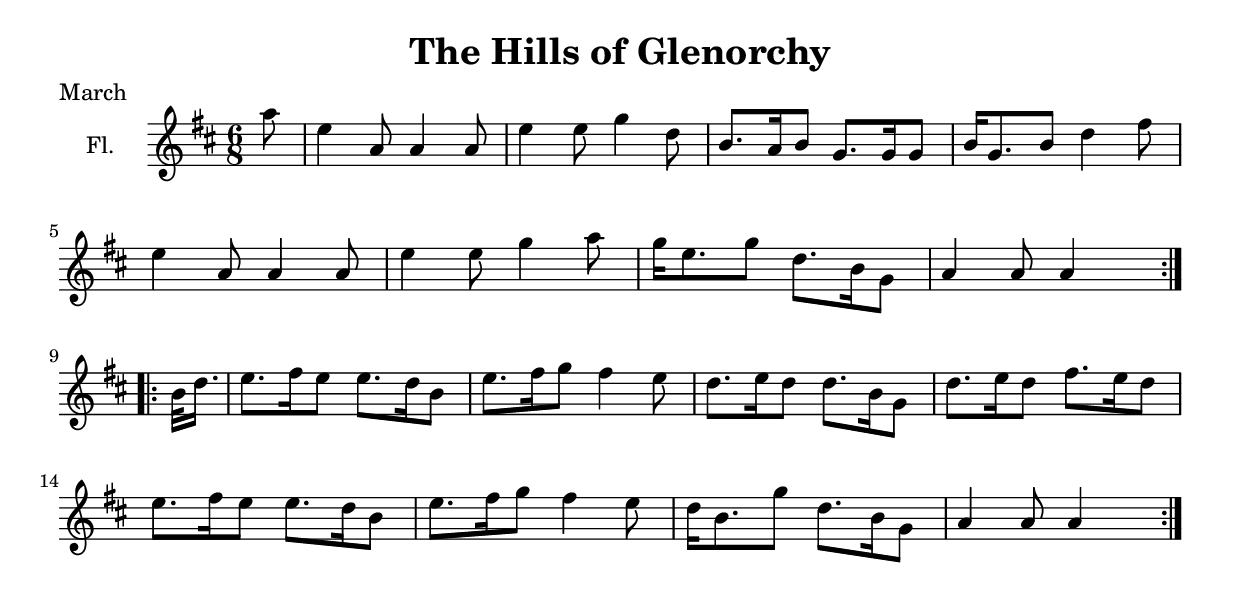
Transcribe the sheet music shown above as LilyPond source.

\version "2.19.0"

\header {
  title = "The Hills of Glenorchy"
  meter = "March"
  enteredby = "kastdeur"
}

global = {
  \key d \major
  \time 6/8
}

bpm = \tempo 4. = 90

thrwd = {} %\grace { \fixed c'' { g,32 d cis } }
grip  = {} %\grace { \fixed c'' { g,32 d g, } }
hdbld = {} %\grace { \fixed c'' { d32 e } }
hdble = {} %\grace { \fixed c'' { e32 fis } }
hdblf = {} %\grace { \fixed c'' { fis32 g } }
taor  = {} %\grace { \fixed c'' { g,32 d g, e } }
dblg  = {} %\grace { \fixed c'' { g32 fis } }
dblb  = {} %\grace { \fixed c'' { g32 b, d } }
dbld  = {} %\grace { \fixed c'' { g32 d e } }
dble  = {} %\grace { \fixed c'' { g32 e fis } }
dblf  = {} %\grace { \fixed c'' { g32 fis g } }
grA   = {} %\grace { \fixed c'' { a32 } }
grg   = {} %\grace { \fixed c'' { g32 } }
gre   = {} %\grace { \fixed c'' { e32 } }
grd   = {} %\grace { \fixed c'' { d32 } }
wbirl = {} %\grace { \fixed c'' { g,32 a, g, } }


fluteA = \fixed c'' {
	a8 |
	\hdble e4 a,8 \grg a,4 \taor a,8 |
	\grg e4 \grip e8 \dblg g4 d8 |
	\dblb b,8. \gre a,16 \grd b,8  \grg g,8. \grd g,16 \gre g,8 |
	\grg b,16 \grd g,8. \grd b,8  \thrwd d4 fis8 |

	\dble e4 a,8 \grg a,4 \taor a,8 |
	\grg e4 \grip e8 \dblg g4 a8 |
	g16 \grA e8. g8  \hdbld d8. b,16 \grd g,8  |
	\grg a,4 \taor a,8 \wbirl a,4
}
fluteB = \fixed c'' {
	\grg b,32 d16. |
	\grg e8. fis16 e8 \dble e8. d16 \gre b,8 |
	\grg e8. fis16 g8 \hdblf fis4 e8 |
	\thrwd d8. e16 d8 \dbld d8. b,16 \grd g,8 |
	\thrwd d8. e16 \grg d8 \dblf fis8. e16 d8 |

	\grg e8. fis16 e8  \dble e8. d16 \gre b,8 |
	\grg e8. fis16 g8  \hdblf fis4 e8 |
	d16 \gre b,8. \dblg g8  \hdbld d8. b,16 \grd g,8 |
	\grg a,4 \taor a,8 \wbirl a,4
}

flute = \relative c'' {
  \global
  \repeat volta 2 { \partial 8 \fluteA s8 }
  \break
  \repeat volta 2 { \partial 8 \fluteB  s8}
}

flutePart = \new Staff \with {
  instrumentName = "Fl."
  midiInstrument = "flute"
} \flute

\score {
  <<
    \flutePart
  >>
  \layout { }
}
\score {
  \new Staff \with {
	instrumentName = "Fl."
	midiInstrument = "flute"
  } {
	\global
	\partial 8
	\fluteA \fluteA
	\fluteB \fluteB
  }
  \midi {
	\bpm
  }
}
